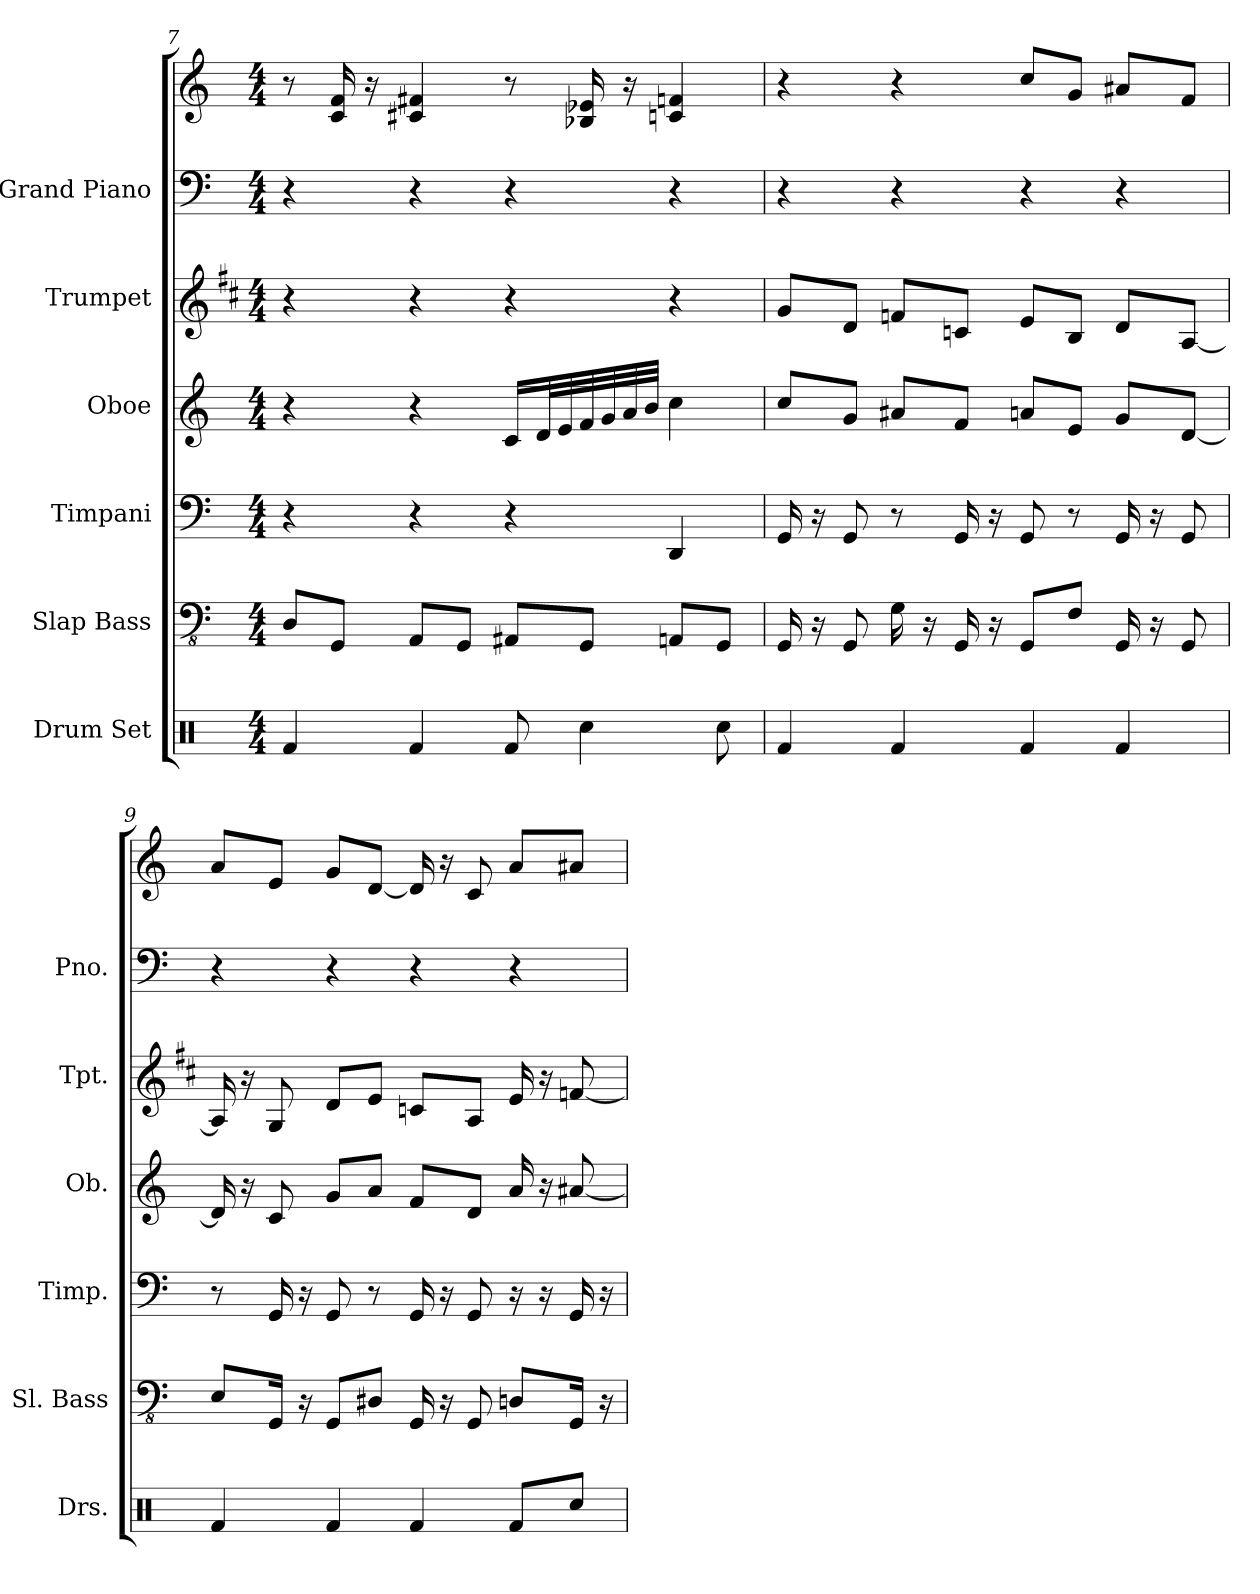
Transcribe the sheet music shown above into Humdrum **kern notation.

**kern	**kern	**kern	**kern	**kern	**kern	**kern
*part6	*part5	*part4	*part3	*part2	*part1	*part1
*staff7	*staff6	*staff5	*staff4	*staff3	*staff2	*staff1
*I"Drum Set	*I"Slap Bass	*I"Timpani	*I"Oboe	*I"Trumpet	*I"Grand Piano	*
*I'Drs.	*I'Sl. Bass	*I'Timp.	*I'Ob.	*I'Tpt.	*I'Pno.	*
*clefX	*clefFv4	*clefF4	*clefG2	*clefG2	*clefF4	*clefG2
*	*	*	*	*ITrd1c2	*	*
*k[]	*k[]	*k[]	*k[]	*k[]	*k[]	*k[]
*M4/4	*M4/4	*M4/4	*M4/4	*M4/4	*M4/4	*M4/4
=7	=7	=7	=7	=7	=7	=7
4Rf	8DDL	4r	4r	4r	4r	8r
.	8GGGJ	.	.	.	.	16c 16f
.	.	.	.	.	.	16r
4Rf	8AAAL	4r	4r	4r	4r	4c#X 4f#X
.	8GGGJ	.	.	.	.	.
8Rf	8AAA#XL	4r	16cLL	4r	4r	8r
.	.	.	32dL	.	.	.
.	.	.	32e	.	.	.
4Rcc	8GGGJ	.	32f	.	.	16B-X 16e-X
.	.	.	32g	.	.	.
.	.	.	32a	.	.	16r
.	.	.	32bJJJ	.	.	.
.	8AAAnL	4DD	4cc	4r	4r	4cn 4fn
8Rcc	8GGGJ	.	.	.	.	.
=8	=8	=8	=8	=8	=8	=8
4Rf	16GGG	16GG	8ccL	8fL	4r	4r
.	16r	16r	.	.	.	.
.	8GGG	8GG	8gJ	8cJ	.	.
4Rf	16GG	8r	8a#XL	8e-XL	4r	4r
.	16r	.	.	.	.	.
.	16GGG	16GG	8fJ	8B-XJ	.	.
.	16r	16r	.	.	.	.
4Rf	8GGGL	8GG	8anL	8dL	4r	8ccL
.	8FFJ	8r	8eJ	8AJ	.	8gJ
4Rf	16GGG	16GG	8gL	8cL	4r	8a#XL
.	16r	16r	.	.	.	.
.	8GGG	8GG	[8dJ	[8GJ	.	8fJ
=9	=9	=9	=9	=9	=9	=9
4Rf	8EEL	8r	16d]	16G]	4r	8aL
.	.	.	16r	16r	.	.
.	16GGGJk	16GG	8c	8F	.	8eJ
.	16r	16r	.	.	.	.
4Rf	8GGGL	8GG	8gL	8cL	4r	8gL
.	8DD#XJ	8r	8aJ	8dJ	.	[8dJ
4Rf	16GGG	16GG	8fL	8B-XL	4r	16d]
.	16r	16r	.	.	.	16r
.	8GGG	8GG	8dJ	8GJ	.	8c
8RfL	8DDnL	16r	16a	16d	4r	8aL
.	.	16r	16r	16r	.	.
8RccJ	16GGGJk	16GG	[8a#X	[8e-X	.	8a#XJ
.	16r	16r	.	.	.	.
=	=	=	=	=	=	=
*-	*-	*-	*-	*-	*-	*-
